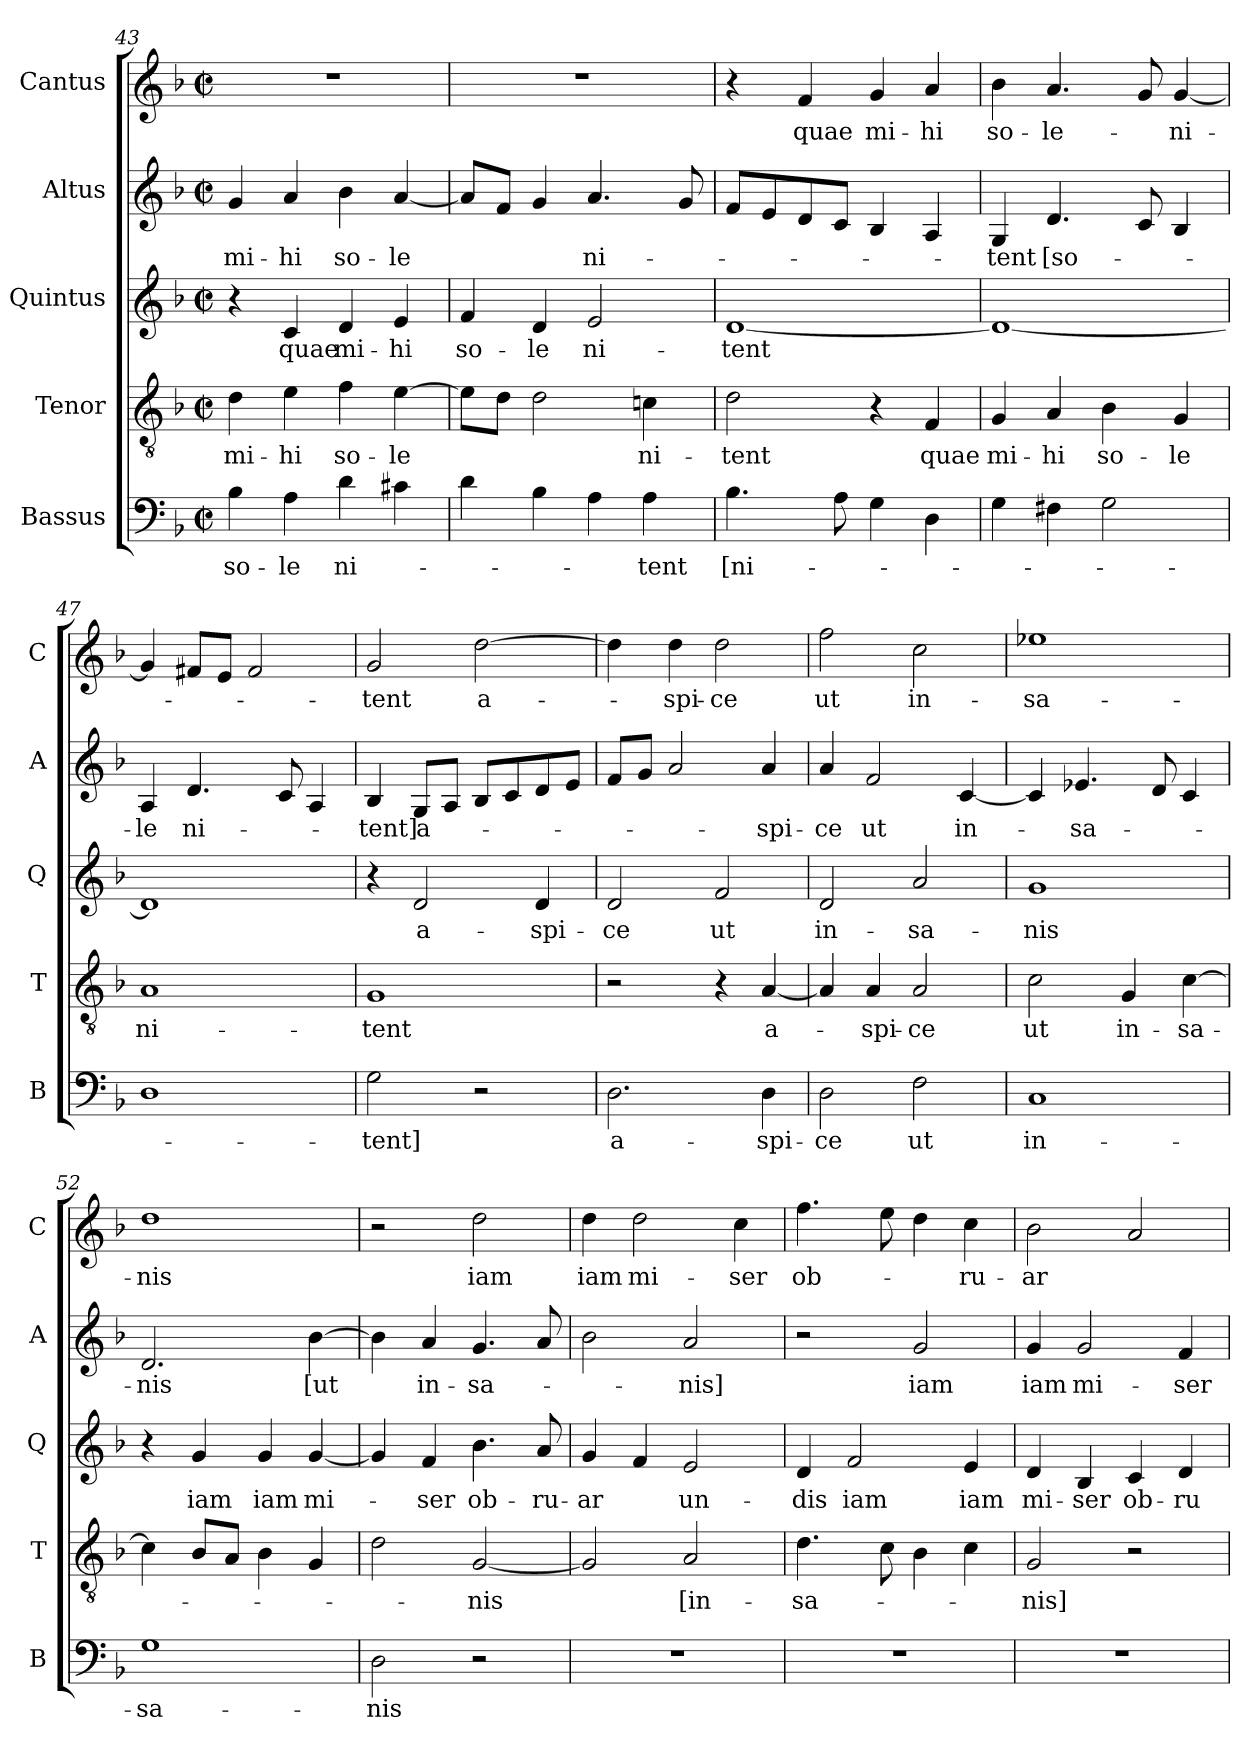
**kern	**text	**kern	**text	**kern	**text	**kern	**text	**kern	**text
*part5	*part5	*part4	*part4	*part3	*part3	*part2	*part2	*part1	*part1
*staff5	*staff5	*staff4	*staff4	*staff3	*staff3	*staff2	*staff2	*staff1	*staff1
*I"Bassus	*	*I"Tenor	*	*I"Quintus	*	*I"Altus	*	*I"Cantus	*
*I'B	*	*I'T	*	*I'Q	*	*I'A	*	*I'C	*
*clefF4	*	*clefGv2	*	*clefG2	*	*clefG2	*	*clefG2	*
*k[b-]	*	*k[b-]	*	*k[b-]	*	*k[b-]	*	*k[b-]	*
*F:	*	*F:	*	*F:	*	*F:	*	*F:	*
*M2/2	*	*M2/2	*	*M2/2	*	*M2/2	*	*M2/2	*
*met(c|)	*	*met(c|)	*	*met(c|)	*	*met(c|)	*	*met(c|)	*
=43	=43	=43	=43	=43	=43	=43	=43	=43	=43
!	!LO:LY:b	!	!LO:LY:b	!	!	!	!LO:LY:b	!	!
4B-\	so-	4d\	mi-	4r	.	4g/	mi-	1r	.
!	!LO:LY:b	!	!LO:LY:b	!	!LO:LY:b	!	!LO:LY:b	!	!
4A\	-le	4e\	-hi	4c/	quae	4a/	-hi	.	.
!	!LO:LY:b	!	!LO:LY:b	!	!LO:LY:b	!	!LO:LY:b	!	!
4d\	ni-	4f\	so-	4d/	mi-	4b-\	so-	.	.
!	!	!	!LO:LY:b	!	!LO:LY:b	!	!LO:LY:b	!	!
4c#X\	.	[4e\	-le	4e/	-hi	[4a/	-le	.	.
=44	=44	=44	=44	=44	=44	=44	=44	=44	=44
!	!	!	!	!	!LO:LY:b	!	!	!	!
4d\	.	8e\L]	.	4f/	so-	8a/L]	.	1r	.
.	.	8d\J	.	.	.	8f/J	.	.	.
!	!	!	!	!	!LO:LY:b	!	!	!	!
4B-\	.	2d\	.	4d/	-le	4g/	.	.	.
!	!	!	!	!	!LO:LY:b	!	!LO:LY:b	!	!
4A\	.	.	.	2e/	ni-	4.a/	ni-	.	.
!	!LO:LY:b	!	!LO:LY:b	!	!	!	!	!	!
4A\	-tent	4cni\	ni-	.	.	.	.	.	.
.	.	.	.	.	.	8g/	.	.	.
=45	=45	=45	=45	=45	=45	=45	=45	=45	=45
!	!LO:LY:b	!	!LO:LY:b	!	!LO:LY:b	!	!	!	!
4.B-\	[ni-	2d\	-tent	[1d	-tent	8f/L	.	4r	.
.	.	.	.	.	.	8e/	.	.	.
!	!	!	!	!	!	!	!	!	!LO:LY:b
.	.	.	.	.	.	8d/	.	4f/	quae
8A\	.	.	.	.	.	8c/J	.	.	.
!	!	!	!	!	!	!	!	!	!LO:LY:b
4G\	.	4r	.	.	.	4B-/	.	4g/	mi-
!	!	!	!LO:LY:b	!	!	!	!	!	!LO:LY:b
4D\	.	4F/	quae	.	.	4A/	.	4a/	-hi
=46	=46	=46	=46	=46	=46	=46	=46	=46	=46
!	!	!	!LO:LY:b	!	!	!	!LO:LY:b	!	!LO:LY:b
4G\	.	4G/	mi-	1d_	.	4G/	-tent	4b-\	so-
!	!	!	!LO:LY:b	!	!	!	!LO:LY:b	!	!LO:LY:b
4F#X\	.	4A/	-hi	.	.	4.d/	[so-	4.a/	-le-
!	!	!	!LO:LY:b	!	!	!	!	!	!
2G\	.	4B-\	so-	.	.	.	.	.	.
.	.	.	.	.	.	8c/	.	8g/	.
!	!	!	!LO:LY:b	!	!	!	!	!	!LO:LY:b
.	.	4G/	-le	.	.	4B-/	.	[4g/	-ni-
!!LO:PB:g=z
=47	=47	=47	=47	=47	=47	=47	=47	=47	=47
!	!	!	!LO:LY:b	!	!	!	!LO:LY:b	!	!
1D	.	1A	ni-	1d]	.	4A/	-le	4g/]	.
!	!	!	!	!	!	!	!LO:LY:b	!	!
.	.	.	.	.	.	4.d/	ni-	8f#i/L	.
.	.	.	.	.	.	.	.	8e/J	.
.	.	.	.	.	.	.	.	2f#/	.
.	.	.	.	.	.	8c/	.	.	.
.	.	.	.	.	.	4A/	.	.	.
=48	=48	=48	=48	=48	=48	=48	=48	=48	=48
!	!LO:LY:b	!	!LO:LY:b	!	!	!	!LO:LY:b	!	!LO:LY:b
2G\	-tent]	1G	-tent	4r	.	4B-/	-tent]	2g/	-tent
!	!	!	!	!	!LO:LY:b	!	!LO:LY:b	!	!
.	.	.	.	2d/	a-	8G/L	a-	.	.
.	.	.	.	.	.	8A/J	.	.	.
!	!	!	!	!	!	!	!	!	!LO:LY:b
2r	.	.	.	.	.	8B-/L	.	[2dd\	a-
.	.	.	.	.	.	8c/	.	.	.
!	!	!	!	!	!LO:LY:b	!	!	!	!
.	.	.	.	4d/	-spi-	8d/	.	.	.
.	.	.	.	.	.	8e/J	.	.	.
=49	=49	=49	=49	=49	=49	=49	=49	=49	=49
!	!LO:LY:b	!	!	!	!LO:LY:b	!	!	!	!
2.D\	a-	2r	.	2d/	-ce	8f/L	.	4dd\]	.
.	.	.	.	.	.	8g/J	.	.	.
!	!	!	!	!	!	!	!	!	!LO:LY:b
.	.	.	.	.	.	2a/	.	4dd\	-spi-
!	!	!	!	!	!LO:LY:b	!	!	!	!LO:LY:b
.	.	4r	.	2f/	ut	.	.	2dd\	-ce
!	!LO:LY:b	!	!LO:LY:b	!	!	!	!LO:LY:b	!	!
4D\	-spi-	[4A/	a-	.	.	4a/	-spi-	.	.
=50	=50	=50	=50	=50	=50	=50	=50	=50	=50
!	!LO:LY:b	!	!	!	!LO:LY:b	!	!LO:LY:b	!	!LO:LY:b
2D\	-ce	4A/]	.	2d/	in-	4a/	-ce	2ff\	ut
!	!	!	!LO:LY:b	!	!	!	!LO:LY:b	!	!
.	.	4A/	-spi-	.	.	2f/	ut	.	.
!	!LO:LY:b	!	!LO:LY:b	!	!LO:LY:b	!	!	!	!LO:LY:b
2F\	ut	2A/	-ce	2a/	-sa-	.	.	2cc\	in-
!	!	!	!	!	!	!	!LO:LY:b	!	!
.	.	.	.	.	.	[4c/	in-	.	.
=51	=51	=51	=51	=51	=51	=51	=51	=51	=51
!	!LO:LY:b	!	!LO:LY:b	!	!LO:LY:b	!	!	!	!LO:LY:b
1C	in-	2c\	ut	1g	-nis	4c/]	.	1ee-X	-sa-
!	!	!	!	!	!	!	!LO:LY:b	!	!
.	.	.	.	.	.	4.e-X/	-sa-	.	.
!	!	!	!LO:LY:b	!	!	!	!	!	!
.	.	4G/	in-	.	.	.	.	.	.
.	.	.	.	.	.	8d/	.	.	.
!	!	!	!LO:LY:b	!	!	!	!	!	!
.	.	[4c\	-sa-	.	.	4c/	.	.	.
=52	=52	=52	=52	=52	=52	=52	=52	=52	=52
!	!LO:LY:b	!	!	!	!	!	!LO:LY:b	!	!LO:LY:b
1G	-sa-	4c\]	.	4r	.	2.d/	-nis	1dd	-nis
!	!	!	!	!	!LO:LY:b	!	!	!	!
.	.	8B-/L	.	4g/	iam	.	.	.	.
.	.	8A/J	.	.	.	.	.	.	.
!	!	!	!	!	!LO:LY:b	!	!	!	!
.	.	4B-\	.	4g/	iam	.	.	.	.
!	!	!	!	!	!LO:LY:b	!	!LO:LY:b	!	!
.	.	4G/	.	[4g/	mi-	[4b-\	[ut	.	.
!!LO:LB:g=z
=53	=53	=53	=53	=53	=53	=53	=53	=53	=53
!	!LO:LY:b	!	!	!	!	!	!	!	!
2D\	-nis	2d\	.	4g/]	.	4b-\]	.	2r	.
!	!	!	!	!	!LO:LY:b	!	!LO:LY:b	!	!
.	.	.	.	4f/	-ser	4a/	in-	.	.
!	!	!	!LO:LY:b	!	!LO:LY:b	!	!LO:LY:b	!	!LO:LY:b
2r	.	[2G/	-nis	4.b-\	ob-	4.g/	-sa-	2dd\	iam
!	!	!	!	!	!LO:LY:b	!	!	!	!
.	.	.	.	8a/	-ru-	8a/	.	.	.
=54	=54	=54	=54	=54	=54	=54	=54	=54	=54
!	!	!	!	!	!LO:LY:b	!	!	!	!LO:LY:b
1r	.	2G/]	.	4g/	-ar	2b-\	.	4dd\	iam
!	!	!	!	!	!	!	!	!	!LO:LY:b
.	.	.	.	4f/	.	.	.	2dd\	mi-
!	!	!	!LO:LY:b	!	!LO:LY:b	!	!LO:LY:b	!	!
.	.	2A/	[in-	2e/	un-	2a/	-nis]	.	.
!	!	!	!	!	!	!	!	!	!LO:LY:b
.	.	.	.	.	.	.	.	4cc\	-ser
=55	=55	=55	=55	=55	=55	=55	=55	=55	=55
!	!	!	!LO:LY:b	!	!LO:LY:b	!	!	!	!LO:LY:b
1r	.	4.d\	-sa-	4d/	-dis	2r	.	4.ff\	ob-
!	!	!	!	!	!LO:LY:b	!	!	!	!
.	.	.	.	2f/	iam	.	.	.	.
.	.	8c\	.	.	.	.	.	8ee\	.
!	!	!	!	!	!	!	!LO:LY:b	!	!
.	.	4B-\	.	.	.	2g/	iam	4dd\	.
!	!	!	!	!	!LO:LY:b	!	!	!	!LO:LY:b
.	.	4c\	.	4e/	iam	.	.	4cc\	-ru-
=56	=56	=56	=56	=56	=56	=56	=56	=56	=56
!	!	!	!LO:LY:b	!	!LO:LY:b	!	!LO:LY:b	!	!LO:LY:b
1r	.	2G/	-nis]	4d/	mi-	4g/	iam	2b-\	-ar
!	!	!	!	!	!LO:LY:b	!	!LO:LY:b	!	!
.	.	.	.	4B-/	-ser	2g/	mi-	.	.
!	!	!	!	!	!LO:LY:b	!	!	!	!
.	.	2r	.	4c/	ob-	.	.	2a/	.
!	!	!	!	!	!LO:LY:b	!	!LO:LY:b	!	!
.	.	.	.	4d/	-ru-	4f/	-ser	.	.
=	=	=	=	=	=	=	=	=	=
*-	*-	*-	*-	*-	*-	*-	*-	*-	*-
